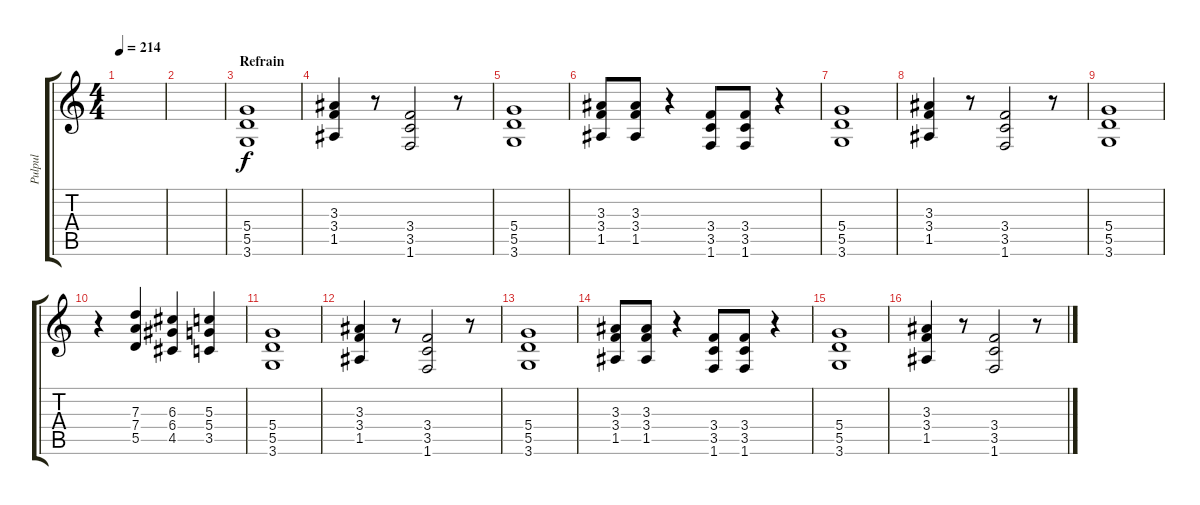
\track ("Pulpul" "Pulpul") {instrument overdrivenguitar}
\staff {score tabs}
\tuning (E4 B3 G3 D3 A2 E2) {hide}
\ts (4 4)
\tempo 214
\clef g2
\ks c
|
|
\section ("" "Refrain")
(5.4 5.5 3.6).1 |
(3.3 3.4 1.5).4 r.8 (3.4 3.5 1.6).2 r.8 |
(5.4 5.5 3.6).1 |
(3.3 3.4 1.5).8 (3.3 3.4 1.5).8 r.4 (3.4 3.5 1.6).8 (3.4 3.5 1.6).8 r.4 |
(5.4 5.5 3.6).1 |
(3.3 3.4 1.5).4 r.8 (3.4 3.5 1.6).2 r.8 |
(5.4 5.5 3.6).1 |
r.4 (7.3 7.4 5.5).4 (6.3 6.4 4.5).4 (5.3 5.4 3.5).4 |
(5.4 5.5 3.6).1 |
(3.3 3.4 1.5).4 r.8 (3.4 3.5 1.6).2 r.8 |
(5.4 5.5 3.6).1 |
(3.3 3.4 1.5).8 (3.3 3.4 1.5).8 r.4 (3.4 3.5 1.6).8 (3.4 3.5 1.6).8 r.4 |
(5.4 5.5 3.6).1 |
(3.3 3.4 1.5).4 r.8 (3.4 3.5 1.6).2 r.8
